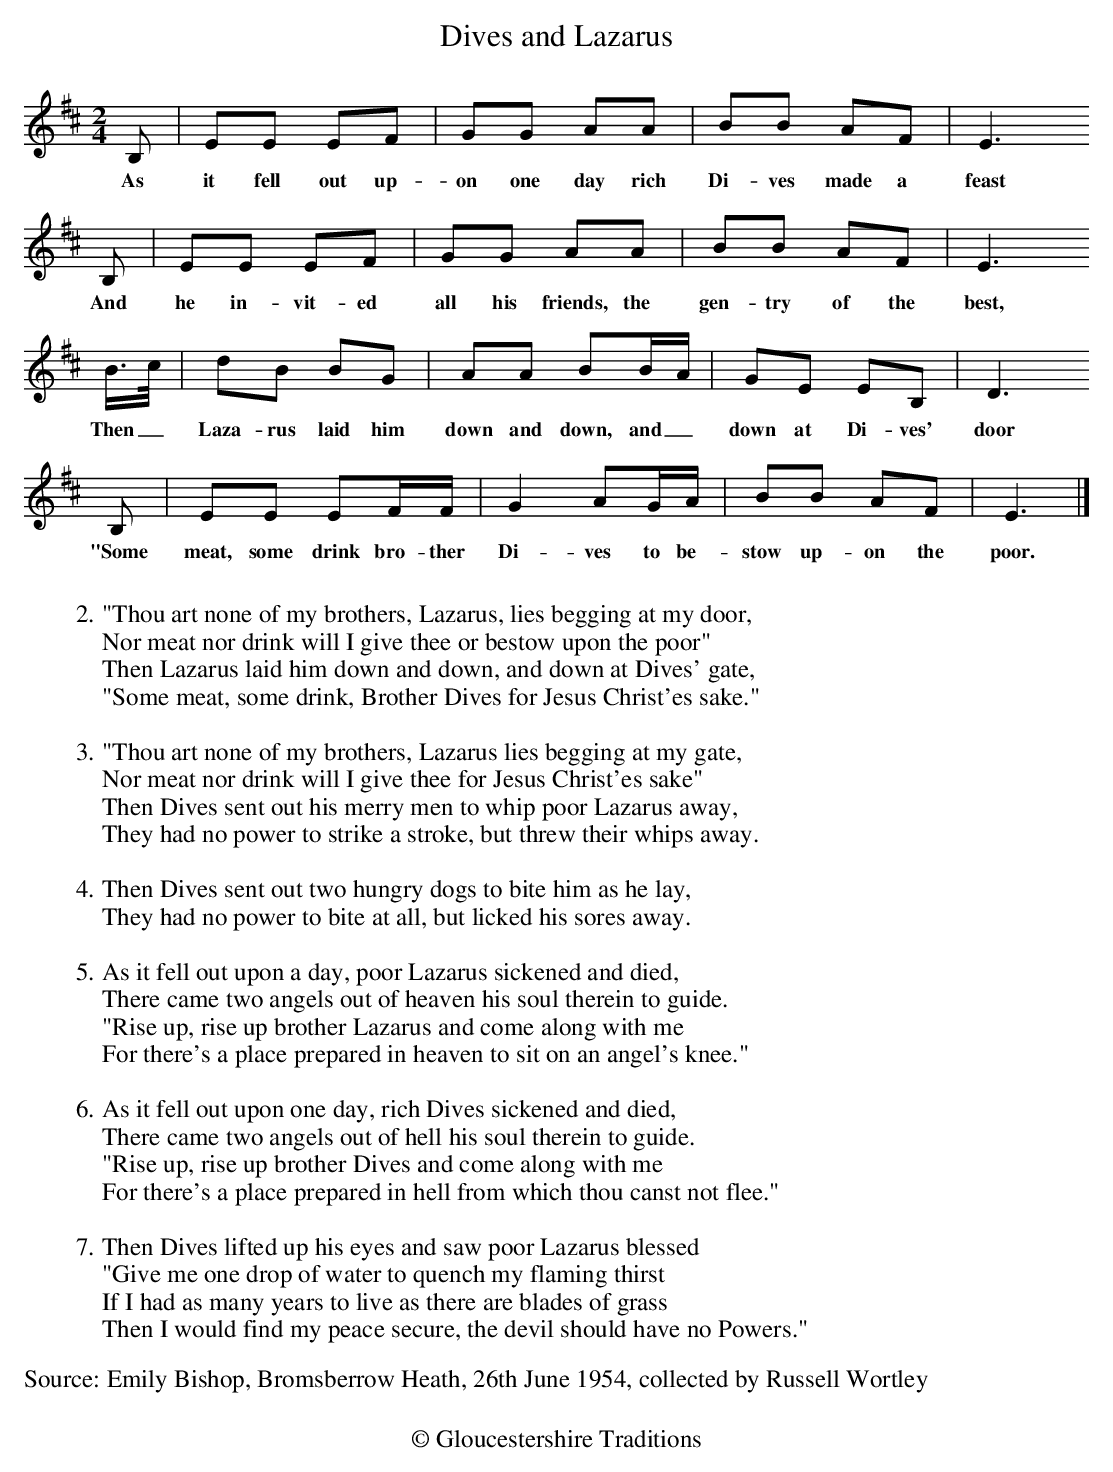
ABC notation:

X:1
T: Dives and Lazarus
M: 2/4
L: 1/4
K: Edorian
B,/2 | E/2E/2 E/2F/2 |  G/2G/2 A/2A/2 |  B/2B/2 A/2F/2 |  E3/
w:As it fell out up-on one day rich Di-ves made a feast
B,/2 | E/2E/2 E/2F/2 |  G/2G/2 A/2A/2 | B/2B/2 A/2F/2 | E3/
w:And he in-vit-ed all his friends, the gen-try of the best,
B/4>c/4 | d/2B/2 B/2G/2 | A/2A/2 B/2B/4A/4 | G/2E/2 E/2B,/2 | D3/
w:Then_ Laza-rus laid him down and down, and_ down at Di-ves' door
B,/2 | E/2E/2 E/2F/4F/4 |  GA/2G/4A/4 | B/2B/2 A/2F/2 | E3/ |]
w:"Some meat, some drink bro-ther Di-ves to be-stow up-on the poor.
%%text
%%text
%%text
W:2. "Thou art none of my brothers, Lazarus, lies begging at my door,
W:Nor meat nor drink will I give thee or bestow upon the poor"
W:Then Lazarus laid him down and down, and down at Dives' gate,
W:"Some meat, some drink, Brother Dives for Jesus Christ'es sake."
W:
W:3. "Thou art none of my brothers, Lazarus lies begging at my gate,
W:Nor meat nor drink will I give thee for Jesus Christ'es sake"
W:Then Dives sent out his merry men to whip poor Lazarus away,
W:They had no power to strike a stroke, but threw their whips away.
W:
W:4.Then Dives sent out two hungry dogs to bite him as he lay,
W:They had no power to bite at all, but licked his sores away.
W:
W:5. As it fell out upon a day, poor Lazarus sickened and died,
W:There came two angels out of heaven his soul therein to guide.
W:"Rise up, rise up brother Lazarus and come along with me
W:For there's a place prepared in heaven to sit on an angel's knee."
W:
W:6. As it fell out upon one day, rich Dives sickened and died,
W:There came two angels out of hell his soul therein to guide.
W:"Rise up, rise up brother Dives and come along with me
W:For there's a place prepared in hell from which thou canst not flee."
W:
W:7.Then Dives lifted up his eyes and saw poor Lazarus blessed
W:"Give me one drop of water to quench my flaming thirst
W: If I had as many years to live as there are blades of grass
W:Then I would find my peace secure, the devil should have no Powers."
W:
